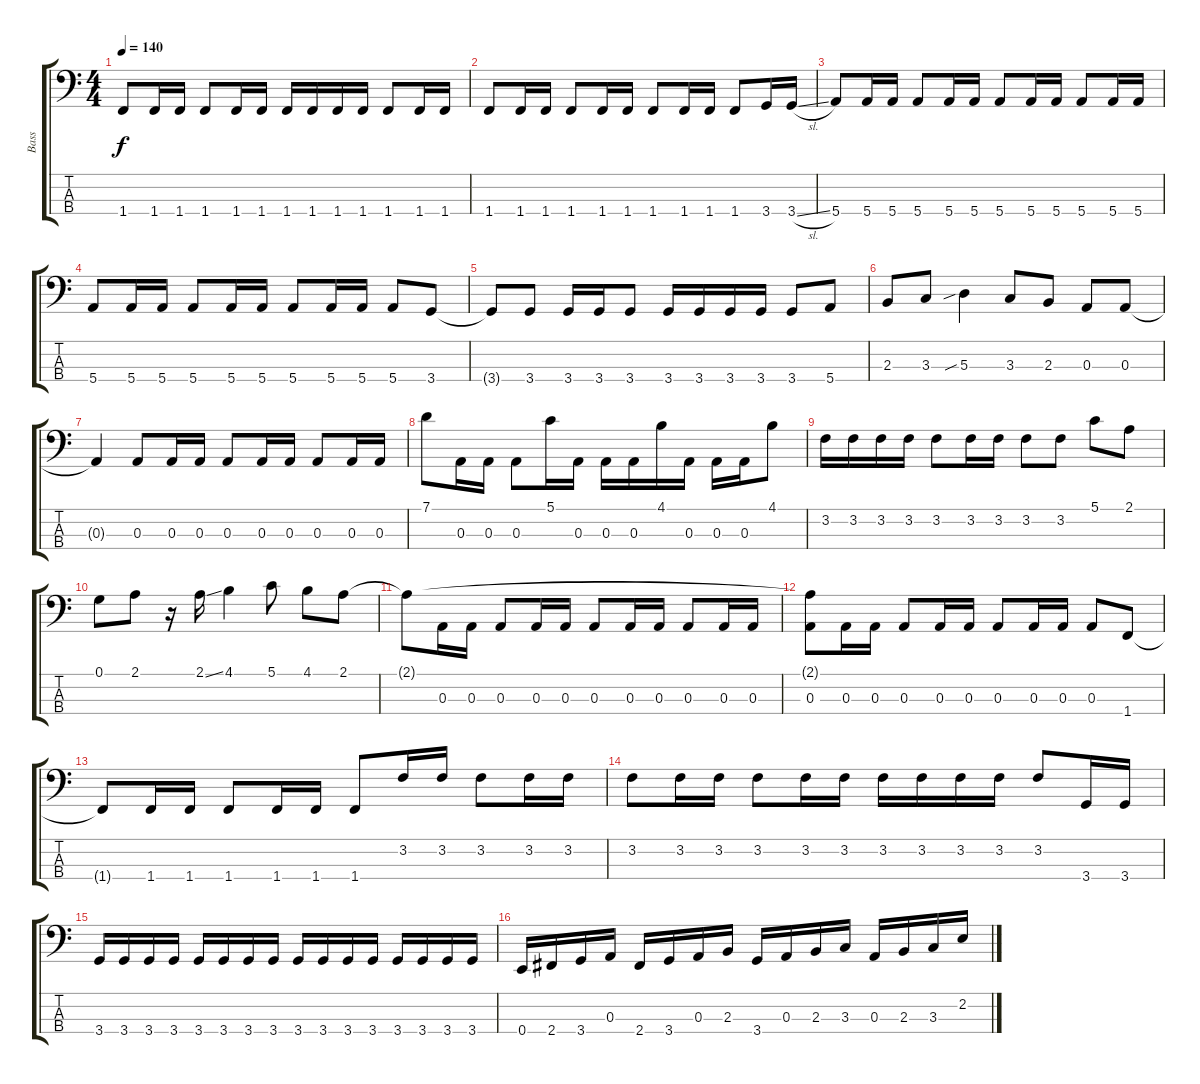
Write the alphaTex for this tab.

\track ("Bass" "Bass") {instrument electricbassfinger}
\staff {score tabs}
\tuning (G2 D2 A1 E1) {hide}
\ts (4 4)
\tempo 140
\clef f4
\ks c
1.4{t}.8{dy f} 1.4.16 1.4.16 1.4.8 1.4.16 1.4.16 1.4.16 1.4.16 1.4.16 1.4.16 1.4.8 1.4.16 1.4.16 |
1.4.8 1.4.16 1.4.16 1.4.8 1.4.16 1.4.16 1.4.8 1.4.16 1.4.16 1.4.8 3.4.16 3.4{sl}.16 |
5.4.8 5.4.16 5.4.16 5.4.8 5.4.16 5.4.16 5.4.8 5.4.16 5.4.16 5.4.8 5.4.16 5.4.16 |
5.4.8 5.4.16 5.4.16 5.4.8 5.4.16 5.4.16 5.4.8 5.4.16 5.4.16 5.4.8 3.4.8 |
3.4{t}.8 3.4.8 3.4.16 3.4.16 3.4.8 3.4.16 3.4.16 3.4.16 3.4.16 3.4.8 5.4.8 |
2.3.8 3.3.8 5.3{sib}.4 3.3.8 2.3.8 0.3.8 0.3.8 |
0.3{t}.4 0.3.8 0.3.16 0.3.16 0.3.8 0.3.16 0.3.16 0.3.8 0.3.16 0.3.16 |
7.1.8 0.3.16 0.3.16 0.3.8 5.1.16 0.3.16 0.3.16 0.3.16 4.1.16 0.3.16 0.3.16 0.3.16 4.1.8 |
3.2.16 3.2.16 3.2.16 3.2.16 3.2.8 3.2.16 3.2.16 3.2.8 3.2.8 5.1.8 2.1.8 |
0.1.8 2.1.8 r.16 2.1{ss}.16 4.1.4 5.1.8 4.1.8 2.1.8 |
2.1{t}.8 0.3.16 0.3.16 0.3.8 0.3.16 0.3.16 0.3.8 0.3.16 0.3.16 0.3.8 0.3.16 0.3.16 |
(2.1{t} 0.3).8 0.3.16 0.3.16 0.3.8 0.3.16 0.3.16 0.3.8 0.3.16 0.3.16 0.3.8 1.4.8 |
1.4{t}.8 1.4.16 1.4.16 1.4.8 1.4.16 1.4.16 1.4.8 3.2.16 3.2.16 3.2.8 3.2.16 3.2.16 |
3.2.8 3.2.16 3.2.16 3.2.8 3.2.16 3.2.16 3.2.16 3.2.16 3.2.16 3.2.16 3.2.8 3.4.16 3.4.16 |
3.4.16 3.4.16 3.4.16 3.4.16 3.4.16 3.4.16 3.4.16 3.4.16 3.4.16 3.4.16 3.4.16 3.4.16 3.4.16 3.4.16 3.4.16 3.4.16 |
0.4.16 2.4.16 3.4.16 0.3.16 2.4.16 3.4.16 0.3.16 2.3.16 3.4.16 0.3.16 2.3.16 3.3.16 0.3.16 2.3.16 3.3.16 2.2.16
